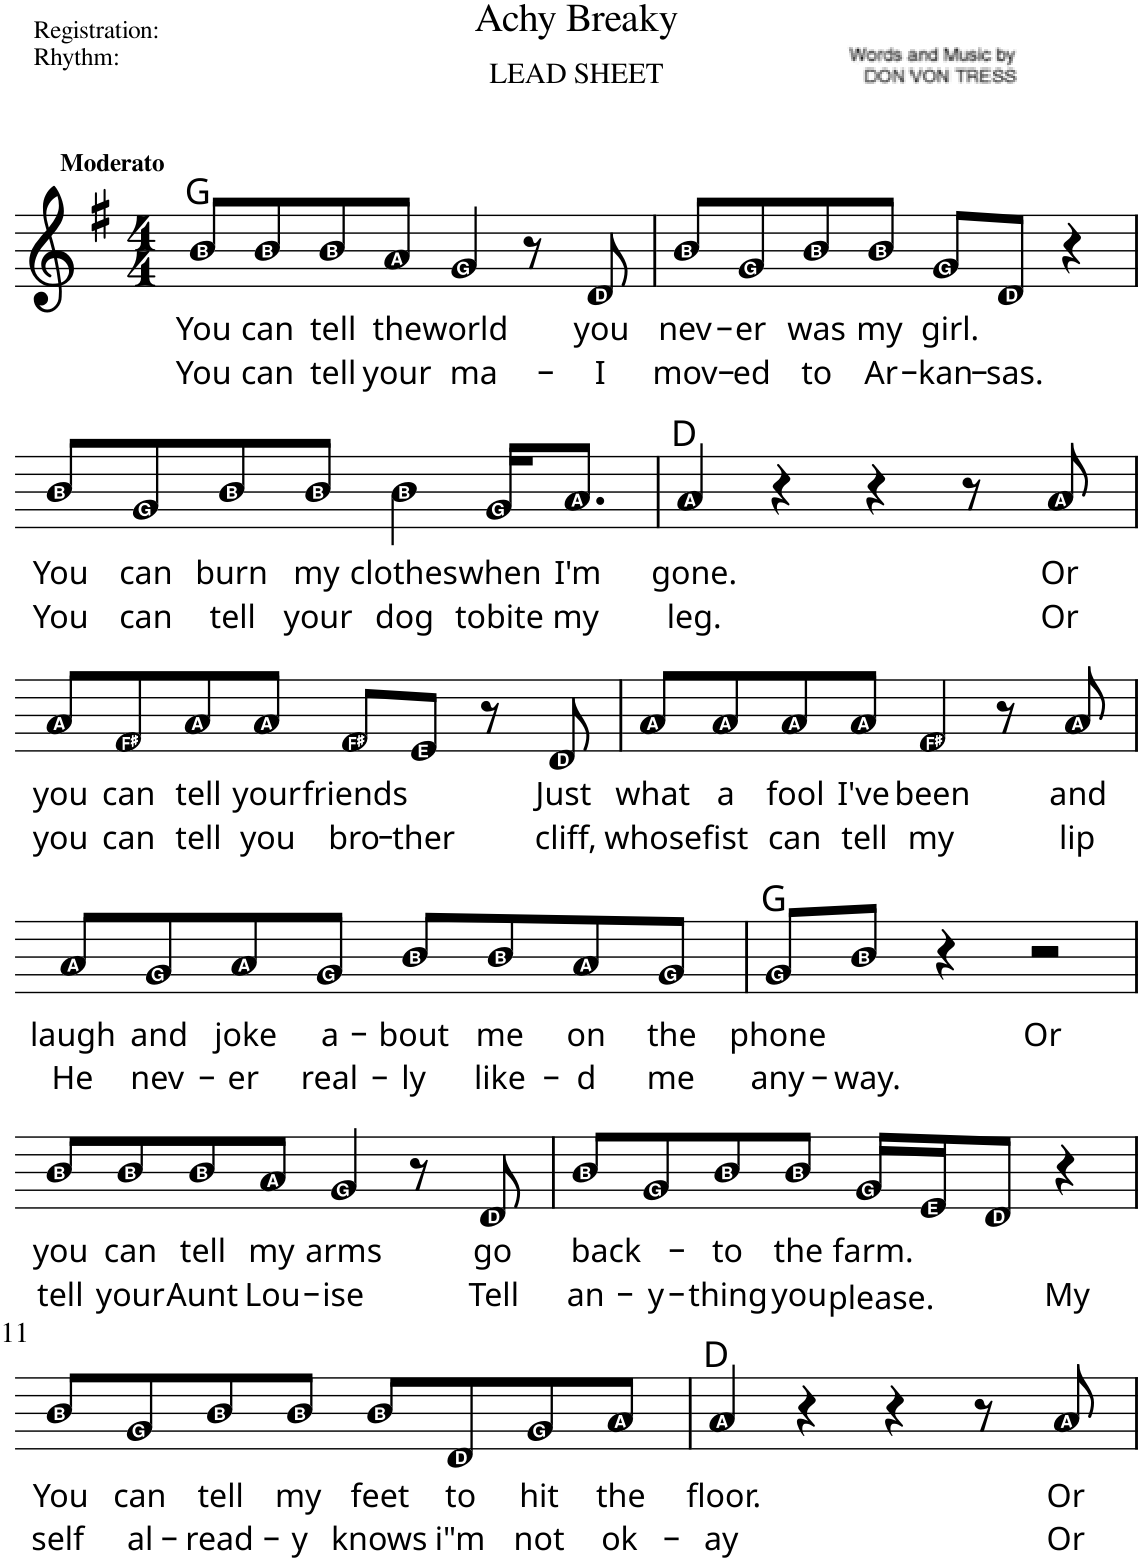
**kern	**text	**text	**harte
*part1	*part1	*part1	*part1
*staff1	*staff1	*staff1	*
*I"Piano	*	*	*
*I'Pno	*	*	*
*clefG2	*	*	*
*k[f#]	*	*	*
*M4/4	*	*	*
=1	=1	=1	=1
!LO:TX:a:B:t=Moderato	!	!	!
!	!LO:LY:b	!LO:LY:b	!
8b/L	You	You	G:maj
!	!LO:LY:b	!LO:LY:b	!
8b/	can	can	.
!	!LO:LY:b	!LO:LY:b	!
8b/	tell	tell	.
!	!LO:LY:b	!LO:LY:b	!
8a/J	the	your	.
!	!LO:LY:b	!LO:LY:b	!
4g/	world	ma-	.
8r	.	.	.
!	!LO:LY:b	!LO:LY:b	!
8d/	you	-I	.
=2	=2	=2	=2
!	!LO:LY:b	!LO:LY:b	!
8b/L	nev-	mov-	.
!	!LO:LY:b	!LO:LY:b	!
8g/	-er	-ed	.
!	!LO:LY:b	!LO:LY:b	!
8b/	was	to	.
!	!LO:LY:b	!LO:LY:b	!
8b/J	my	Ar-	.
!	!LO:LY:b	!LO:LY:b	!
8g/L	girl.	-kan-	.
!	!	!LO:LY:b	!
8d/J	.	-sas.	.
4r	.	.	.
!!LO:LB:g=z
=3	=3	=3	=3
!	!LO:LY:b	!LO:LY:b	!
8b/L	You	You	.
!	!LO:LY:b	!LO:LY:b	!
8g/	can	can	.
!	!LO:LY:b	!LO:LY:b	!
8b/	burn	tell	.
!	!LO:LY:b	!LO:LY:b	!
8b/J	my	your	.
!	!LO:LY:b	!LO:LY:b	!
4b\	clothes	dog	.
!	!LO:LY:b	!LO:LY:b	!
16g/KL	when	tobite	.
!	!LO:LY:b	!LO:LY:b	!
8.a/J	I'm	my	.
=4	=4	=4	=4
!	!LO:LY:b	!LO:LY:b	!
4a/	gone.	leg.	D:maj
4r	.	.	.
4r	.	.	.
8r	.	.	.
!	!LO:LY:b	!LO:LY:b	!
8a/	Or	Or	.
!!LO:LB:g=z
=5	=5	=5	=5
!	!LO:LY:b	!LO:LY:b	!
8a/L	you	you	.
!	!LO:LY:b	!LO:LY:b	!
8f#/	can	can	.
!	!LO:LY:b	!LO:LY:b	!
8a/	tell	tell	.
!	!LO:LY:b	!LO:LY:b	!
8a/J	your	you	.
!	!LO:LY:b	!LO:LY:b	!
8f#/L	friends	bro-	.
!	!	!LO:LY:b	!
8e/J	.	-ther	.
8r	.	.	.
!	!LO:LY:b	!LO:LY:b	!
8d/	Just	cliff,	.
=6	=6	=6	=6
!	!LO:LY:b	!LO:LY:b	!
8a/L	what	whose	.
!	!LO:LY:b	!LO:LY:b	!
8a/	a	fist	.
!	!LO:LY:b	!LO:LY:b	!
8a/	fool	can	.
!	!LO:LY:b	!LO:LY:b	!
8a/J	I've	tell	.
!	!LO:LY:b	!LO:LY:b	!
4f#/	been	my	.
8r	.	.	.
!	!LO:LY:b	!LO:LY:b	!
8a/	and	lip	.
!!LO:LB:g=z
=7	=7	=7	=7
!	!LO:LY:b	!LO:LY:b	!
8a/L	laugh	He	.
!	!LO:LY:b	!LO:LY:b	!
8g/	and	nev-	.
!	!LO:LY:b	!LO:LY:b	!
8a/	joke	-er	.
!	!LO:LY:b	!LO:LY:b	!
8g/J	a-	real-	.
!	!LO:LY:b	!LO:LY:b	!
8b/L	-bout	-ly	.
!	!LO:LY:b	!LO:LY:b	!
8b/	me	like-	.
!	!LO:LY:b	!LO:LY:b	!
8a/	on	-d	.
!	!LO:LY:b	!LO:LY:b	!
8g/J	the	me	.
=8	=8	=8	=8
!	!LO:LY:b	!LO:LY:b	!
8g/L	phone	any-	G:maj
!	!	!LO:LY:b	!
8b/J	.	-way.	.
4r	.	.	.
!	!LO:LY:b	!	!
2r	Or	.	.
!!LO:LB:g=z
=9	=9	=9	=9
!	!LO:LY:b	!LO:LY:b	!
8b/L	you	tell	.
!	!LO:LY:b	!LO:LY:b	!
8b/	can	your	.
!	!LO:LY:b	!LO:LY:b	!
8b/	tell	Aunt	.
!	!LO:LY:b	!LO:LY:b	!
8a/J	my	Lou-	.
!	!LO:LY:b	!LO:LY:b	!
4g/	arms	-ise	.
8r	.	.	.
!	!LO:LY:b	!LO:LY:b	!
8d/	go	Tell	.
=10	=10	=10	=10
!	!LO:LY:b	!LO:LY:b	!
8b/L	back-	an-	.
!	!	!LO:LY:b	!
8g/	.	-y-	.
!	!LO:LY:b	!LO:LY:b	!
8b/	-to	-thing	.
!	!LO:LY:b	!LO:LY:b	!
8b/J	the	you	.
!	!LO:LY:b	!LO:LY:b	!
16g/LL	farm.	please.	.
16e/J	.	.	.
8d/J	.	.	.
!	!	!LO:LY:b	!
4r	.	My	.
!!LO:LB:g=z
=11	=11	=11	=11
!	!LO:LY:b	!LO:LY:b	!
8b/L	You	self	.
!	!LO:LY:b	!LO:LY:b	!
8g/	can	al-	.
!	!LO:LY:b	!LO:LY:b	!
8b/	tell	-read-	.
!	!LO:LY:b	!LO:LY:b	!
8b/J	my	-y	.
!	!LO:LY:b	!LO:LY:b	!
8b/L	feet	knows	.
!	!LO:LY:b	!LO:LY:b	!
8d/	to	i"m	.
!	!LO:LY:b	!LO:LY:b	!
8g/	hit	not	.
!	!LO:LY:b	!LO:LY:b	!
8a/J	the	ok-	.
=12	=12	=12	=12
!	!LO:LY:b	!LO:LY:b	!
4a/	floor.	-ay	D:maj
4r	.	.	.
4r	.	.	.
8r	.	.	.
!	!LO:LY:b	!LO:LY:b	!
8a/	Or	Or	.
=	=	=	=
*-	*-	*-	*-
